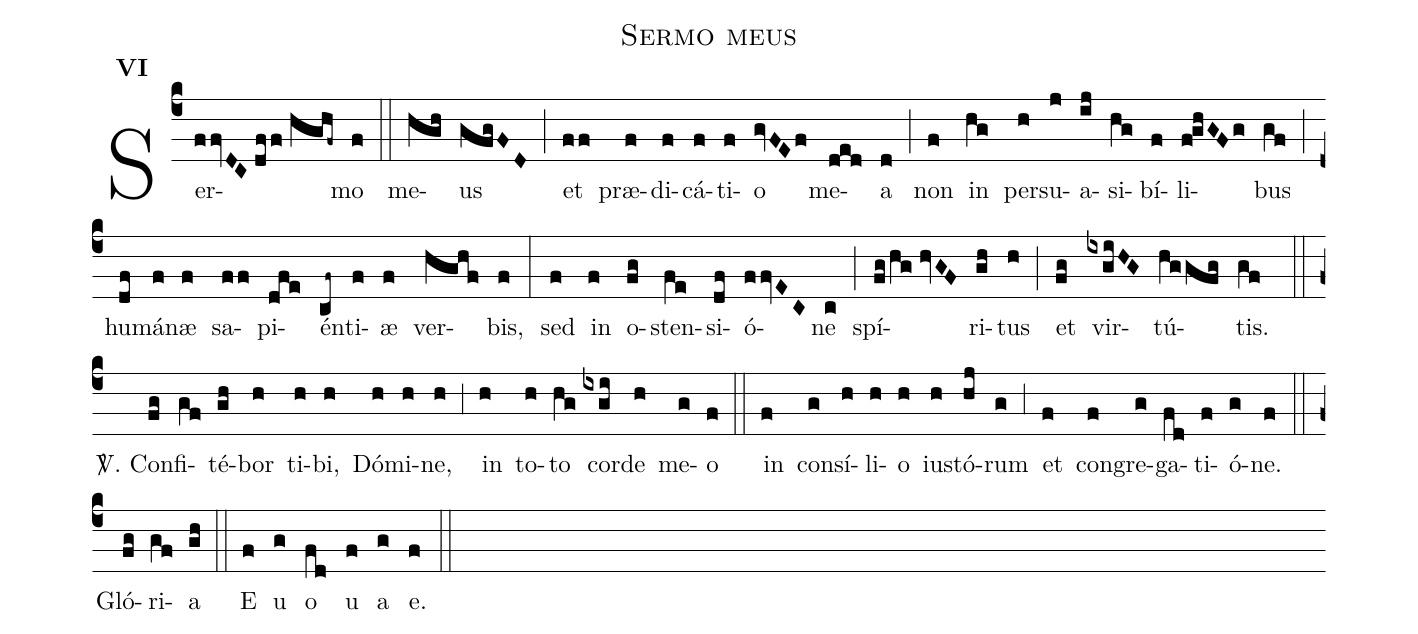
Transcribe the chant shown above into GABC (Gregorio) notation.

name:Sermo meus;
mode:VI;
office-part:Introitus;
%%
(c4) Ser(ffvDC//dff//hghf~)mo(f) (::) me(hgh)us(gfgFD) (;) et(ff) præ(f)di(f)cá(f)ti(f)o(gvFEf) me(ded)a(d) (;) non(f) in(hg) per(h)su(j)a(ij)si(hg)bí(f)li(f!ghGFg)bus(gf) (;) hu(df)má(f)næ(f) sa(ff)pi(dfe)én(cf~)ti(f)æ(f) ver(hghf)bis,(f) (:) sed(f) in(f) o(fg)sten(fe)si(df)ó(ffvEC)ne(c) (;) spí(fg/hg//hvGF)ri(gh)tus(h) (;) et(fg) vir(ixgiHG)tú(hggfg)tis.(gf) (::) <sp>V/</sp>. Con(fg)fi(gf)té(gh)bor(h) ti(h)bi,(h) Dó(h)mi(h)ne,(h) (,3) in(h) to(h)to(hg) cor(ixgi)de(h) me(g)o(f) (::) in(f) con(g)sí(h)li(h)o(h) iu(h)stó(hj)rum(g) (,3) et(f) con(f)gre(g)ga(fd)ti(f)ó(g)ne.(f) (::) Gló(fg)ri(gf)a(gh) (::) E(f) u(g) o(fd) u(f) a(g) e.(f) (::)
